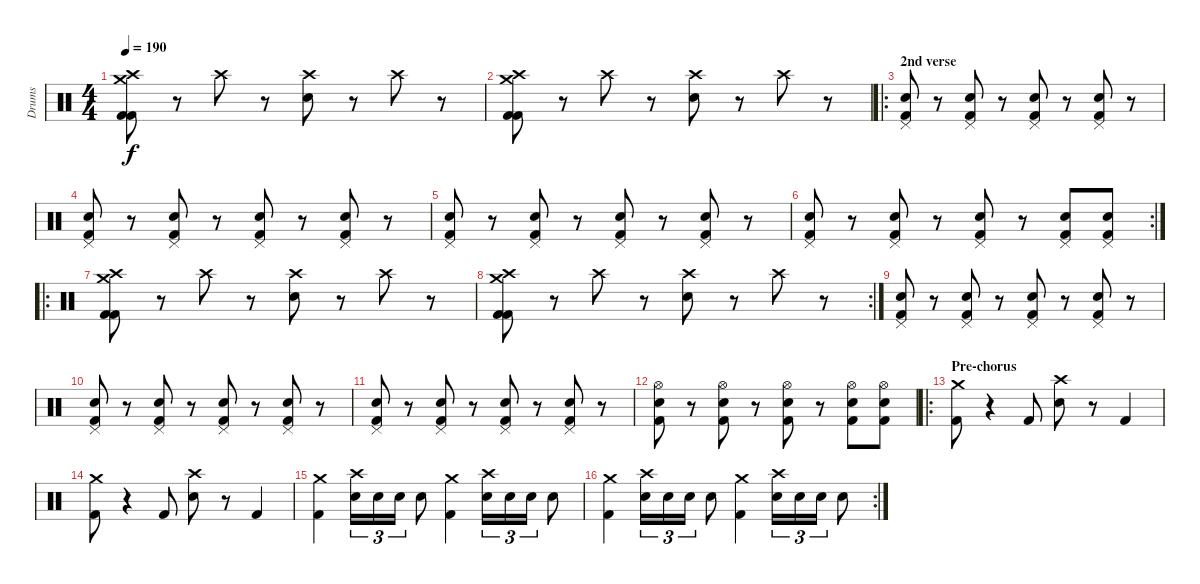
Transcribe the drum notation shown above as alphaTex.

\track ("Drums" "Drums") {instrument percussion}
\staff {score}
\articulation defaults
\ts (4 4)
\tempo 190
\clef neutral
\ks c
("Crash high (hit)" "Crash medium (hit)" "Kick (hit) 2" "Kick (hit) 2").8{dy f} r.8 "Crash high (hit)".8 r.8 ("Crash high (hit)" "Electric Snare (hit)").8 r.8 "Crash high (hit)".8 r.8 |
("Crash high (hit)" "Crash medium (hit)" "Kick (hit) 2" "Kick (hit) 2").8 r.8 "Crash high (hit)".8 r.8 ("Crash high (hit)" "Electric Snare (hit)").8 r.8 "Crash high (hit)".8 r.8 |
\ro
\section ("" "2nd verse")
("Pedal Hi-Hat (hit)" "Electric Snare (hit)" "Kick (hit) 2").8 r.8 ("Pedal Hi-Hat (hit)" "Electric Snare (hit)" "Kick (hit) 2").8 r.8 ("Pedal Hi-Hat (hit)" "Electric Snare (hit)" "Kick (hit) 2").8 r.8 ("Pedal Hi-Hat (hit)" "Electric Snare (hit)" "Kick (hit) 2").8 r.8 |
("Pedal Hi-Hat (hit)" "Electric Snare (hit)" "Kick (hit) 2").8 r.8 ("Pedal Hi-Hat (hit)" "Electric Snare (hit)" "Kick (hit) 2").8 r.8 ("Pedal Hi-Hat (hit)" "Electric Snare (hit)" "Kick (hit) 2").8 r.8 ("Pedal Hi-Hat (hit)" "Electric Snare (hit)" "Kick (hit) 2").8 r.8 |
("Pedal Hi-Hat (hit)" "Electric Snare (hit)" "Kick (hit) 2").8 r.8 ("Pedal Hi-Hat (hit)" "Electric Snare (hit)" "Kick (hit) 2").8 r.8 ("Pedal Hi-Hat (hit)" "Electric Snare (hit)" "Kick (hit) 2").8 r.8 ("Pedal Hi-Hat (hit)" "Electric Snare (hit)" "Kick (hit) 2").8 r.8 |
\rc 2
("Pedal Hi-Hat (hit)" "Electric Snare (hit)" "Kick (hit) 2").8 r.8 ("Pedal Hi-Hat (hit)" "Electric Snare (hit)" "Kick (hit) 2").8 r.8 ("Pedal Hi-Hat (hit)" "Electric Snare (hit)" "Kick (hit) 2").8 r.8 ("Pedal Hi-Hat (hit)" "Electric Snare (hit)" "Kick (hit) 2").8 ("Pedal Hi-Hat (hit)" "Electric Snare (hit)" "Kick (hit) 2").8 |
\ro
("Crash high (hit)" "Crash medium (hit)" "Kick (hit) 2" "Kick (hit) 2").8 r.8 "Crash high (hit)".8 r.8 ("Crash high (hit)" "Electric Snare (hit)").8 r.8 "Crash high (hit)".8 r.8 |
\rc 2
("Crash high (hit)" "Crash medium (hit)" "Kick (hit) 2" "Kick (hit) 2").8 r.8 "Crash high (hit)".8 r.8 ("Crash high (hit)" "Electric Snare (hit)").8 r.8 "Crash high (hit)".8 r.8 |
("Pedal Hi-Hat (hit)" "Electric Snare (hit)" "Kick (hit) 2").8 r.8 ("Pedal Hi-Hat (hit)" "Electric Snare (hit)" "Kick (hit) 2").8 r.8 ("Pedal Hi-Hat (hit)" "Electric Snare (hit)" "Kick (hit) 2").8 r.8 ("Pedal Hi-Hat (hit)" "Electric Snare (hit)" "Kick (hit) 2").8 r.8 |
("Pedal Hi-Hat (hit)" "Electric Snare (hit)" "Kick (hit) 2").8 r.8 ("Pedal Hi-Hat (hit)" "Electric Snare (hit)" "Kick (hit) 2").8 r.8 ("Pedal Hi-Hat (hit)" "Electric Snare (hit)" "Kick (hit) 2").8 r.8 ("Pedal Hi-Hat (hit)" "Electric Snare (hit)" "Kick (hit) 2").8 r.8 |
("Pedal Hi-Hat (hit)" "Electric Snare (hit)" "Kick (hit) 2").8 r.8 ("Pedal Hi-Hat (hit)" "Electric Snare (hit)" "Kick (hit) 2").8 r.8 ("Pedal Hi-Hat (hit)" "Electric Snare (hit)" "Kick (hit) 2").8 r.8 ("Pedal Hi-Hat (hit)" "Electric Snare (hit)" "Kick (hit) 2").8 r.8 |
("Hi-Hat (open)" "Electric Snare (hit)" "Kick (hit) 2").8 r.8 ("Hi-Hat (open)" "Electric Snare (hit)" "Kick (hit) 2").8 r.8 ("Hi-Hat (open)" "Electric Snare (hit)" "Kick (hit) 2").8 r.8 ("Hi-Hat (open)" "Electric Snare (hit)" "Kick (hit) 2").8 ("Hi-Hat (open)" "Electric Snare (hit)" "Kick (hit) 2").8 |
\ro
\section ("" "Pre-chorus")
("Crash medium (hit)" "Kick (hit) 2").8 r.4 "Kick (hit) 2".8 ("Crash high (hit)" "Electric Snare (hit)").8 r.8 "Kick (hit) 2".4 |
("Crash medium (hit)" "Kick (hit) 2").8 r.4 "Kick (hit) 2".8 ("Crash high (hit)" "Electric Snare (hit)").8 r.8 "Kick (hit) 2".4 |
("Crash medium (hit)" "Kick (hit) 2").4 ("Crash high (hit)" "Electric Snare (hit)").16{tu (3 2)} "Electric Snare (hit)".16{tu (3 2)} "Electric Snare (hit)".16{tu (3 2)} "Electric Snare (hit)".8 ("Crash medium (hit)" "Kick (hit) 2").4 ("Crash high (hit)" "Electric Snare (hit)").16{tu (3 2)} "Electric Snare (hit)".16{tu (3 2)} "Electric Snare (hit)".16{tu (3 2)} "Electric Snare (hit)".8 |
\rc 2
("Crash medium (hit)" "Kick (hit) 2").4 ("Crash high (hit)" "Electric Snare (hit)").16{tu (3 2)} "Electric Snare (hit)".16{tu (3 2)} "Electric Snare (hit)".16{tu (3 2)} "Electric Snare (hit)".8 ("Crash medium (hit)" "Kick (hit) 2").4 ("Crash high (hit)" "Electric Snare (hit)").16{tu (3 2)} "Electric Snare (hit)".16{tu (3 2)} "Electric Snare (hit)".16{tu (3 2)} "Electric Snare (hit)".8
